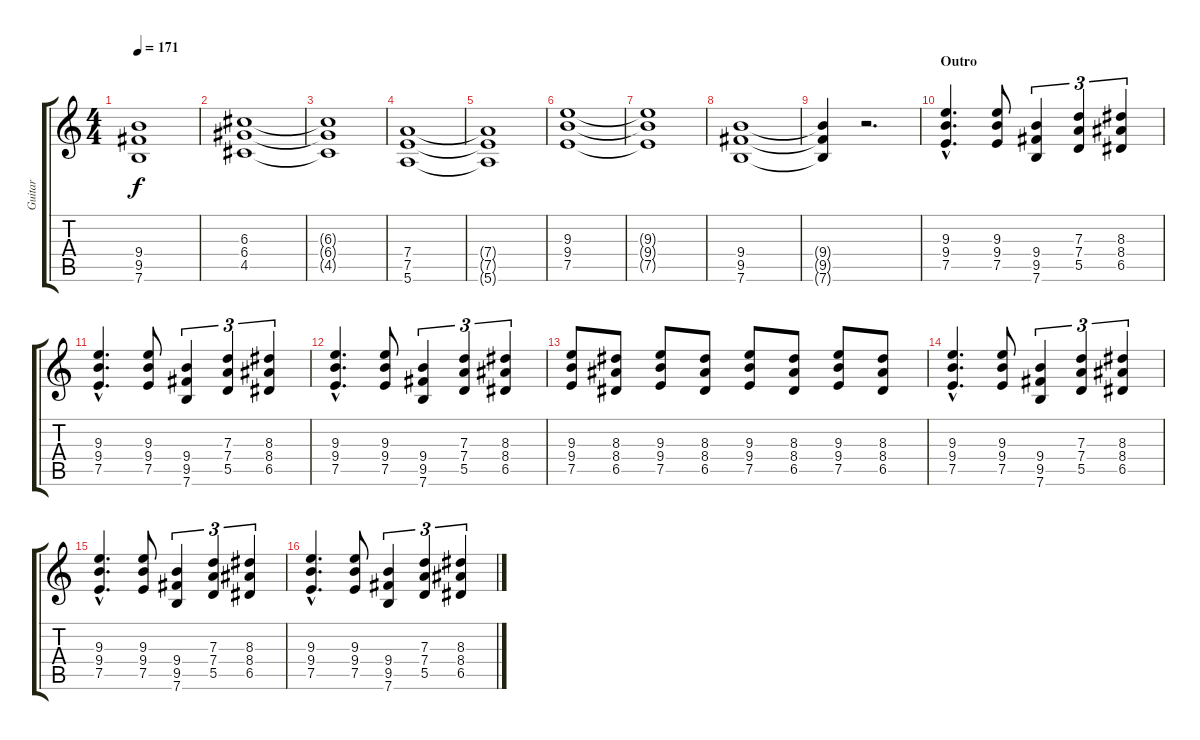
\track ("Guitar" "Guitar") {instrument distortionguitar}
\staff {score tabs}
\tuning (E4 B3 G3 D3 A2 E2) {hide}
\ts (4 4)
\tempo 171
\clef g2
\ks c
(9.4{t} 9.5{t} 7.6{t}).1{dy f} |
(6.3 6.4 4.5).1 |
(6.3{t} 6.4{t} 4.5{t}).1 |
(7.4 7.5 5.6).1 |
(7.4{t} 7.5{t} 5.6{t}).1 |
(9.3 9.4 7.5).1 |
(9.3{t} 9.4{t} 7.5{t}).1 |
(9.4 9.5 7.6).1 |
(9.4{t} 9.5{t} 7.6{t}).4 r.2{d} |
\section ("" "Outro")
(9.3{hac} 9.4{hac} 7.5{hac}).4{d} (9.3 9.4 7.5).8 (9.4 9.5 7.6).4{tu (3 2)} (7.3 7.4 5.5).4{tu (3 2)} (8.3 8.4 6.5).4{tu (3 2)} |
(9.3{hac} 9.4{hac} 7.5{hac}).4{d} (9.3 9.4 7.5).8 (9.4 9.5 7.6).4{tu (3 2)} (7.3 7.4 5.5).4{tu (3 2)} (8.3 8.4 6.5).4{tu (3 2)} |
(9.3{hac} 9.4{hac} 7.5{hac}).4{d} (9.3 9.4 7.5).8 (9.4 9.5 7.6).4{tu (3 2)} (7.3 7.4 5.5).4{tu (3 2)} (8.3 8.4 6.5).4{tu (3 2)} |
(9.3 9.4 7.5).8 (8.3 8.4 6.5).8 (9.3 9.4 7.5).8 (8.3 8.4 6.5).8 (9.3 9.4 7.5).8 (8.3 8.4 6.5).8 (9.3 9.4 7.5).8 (8.3 8.4 6.5).8 |
(9.3{hac} 9.4{hac} 7.5{hac}).4{d} (9.3 9.4 7.5).8 (9.4 9.5 7.6).4{tu (3 2)} (7.3 7.4 5.5).4{tu (3 2)} (8.3 8.4 6.5).4{tu (3 2)} |
(9.3{hac} 9.4{hac} 7.5{hac}).4{d} (9.3 9.4 7.5).8 (9.4 9.5 7.6).4{tu (3 2)} (7.3 7.4 5.5).4{tu (3 2)} (8.3 8.4 6.5).4{tu (3 2)} |
(9.3{hac} 9.4{hac} 7.5{hac}).4{d} (9.3 9.4 7.5).8 (9.4 9.5 7.6).4{tu (3 2)} (7.3 7.4 5.5).4{tu (3 2)} (8.3 8.4 6.5).4{tu (3 2)}
